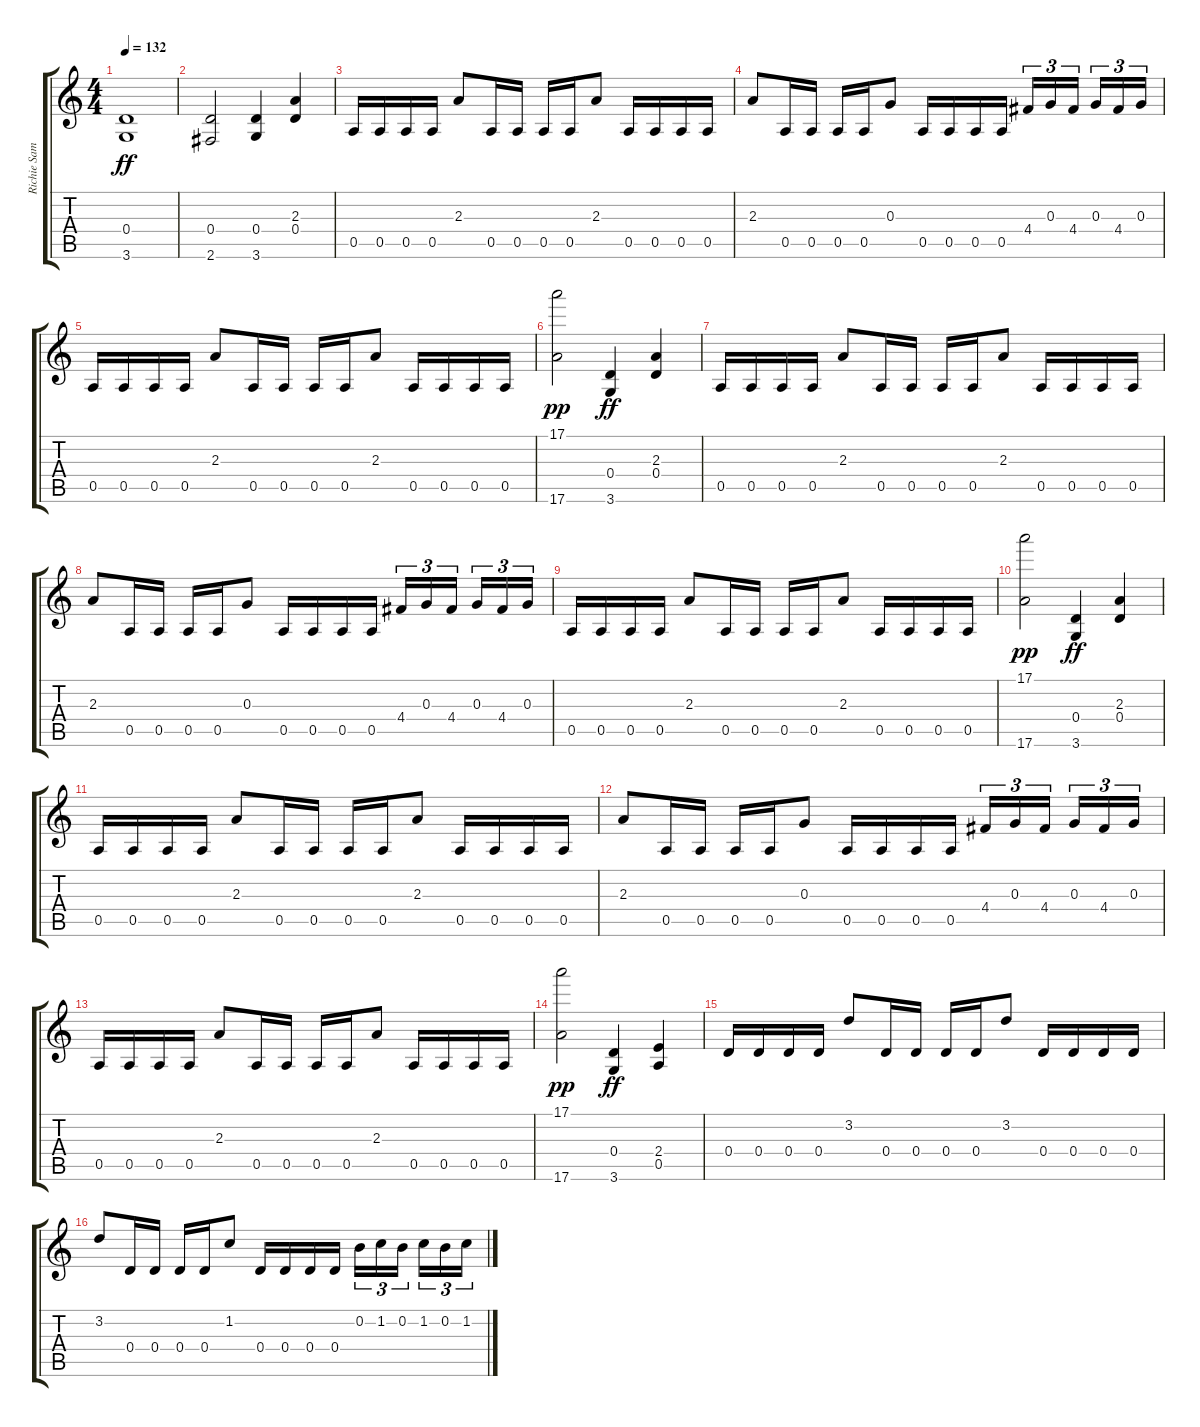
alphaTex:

\track ("Richie Sambora" "Richie Sam") {instrument distortionguitar}
\staff {score tabs}
\tuning (E4 B3 G3 D3 A2 E2) {hide}
\ts (4 4)
\tempo 132
\clef g2
\ks c
(0.4 3.6).1{dy ff} |
(0.4 2.6).2 (0.4 3.6).4 (2.3 0.4).4 |
0.5.16 0.5.16 0.5.16 0.5.16 2.3.8 0.5.16 0.5.16 0.5.16 0.5.16 2.3.8 0.5.16 0.5.16 0.5.16 0.5.16 |
2.3.8 0.5.16 0.5.16 0.5.16 0.5.16 0.3.8 0.5.16 0.5.16 0.5.16 0.5.16 4.4.16{tu (3 2)} 0.3.16{tu (3 2)} 4.4.16{tu (3 2)} 0.3.16{tu (3 2)} 4.4.16{tu (3 2)} 0.3.16{tu (3 2)} |
0.5.16 0.5.16 0.5.16 0.5.16 2.3.8 0.5.16 0.5.16 0.5.16 0.5.16 2.3.8 0.5.16 0.5.16 0.5.16 0.5.16 |
(17.1 17.6).2{dy pp} (0.4 3.6).4{dy ff} (2.3 0.4).4 |
0.5.16 0.5.16 0.5.16 0.5.16 2.3.8 0.5.16 0.5.16 0.5.16 0.5.16 2.3.8 0.5.16 0.5.16 0.5.16 0.5.16 |
2.3.8 0.5.16 0.5.16 0.5.16 0.5.16 0.3.8 0.5.16 0.5.16 0.5.16 0.5.16 4.4.16{tu (3 2)} 0.3.16{tu (3 2)} 4.4.16{tu (3 2)} 0.3.16{tu (3 2)} 4.4.16{tu (3 2)} 0.3.16{tu (3 2)} |
0.5.16 0.5.16 0.5.16 0.5.16 2.3.8 0.5.16 0.5.16 0.5.16 0.5.16 2.3.8 0.5.16 0.5.16 0.5.16 0.5.16 |
(17.1 17.6).2{dy pp} (0.4 3.6).4{dy ff} (2.3 0.4).4 |
0.5.16 0.5.16 0.5.16 0.5.16 2.3.8 0.5.16 0.5.16 0.5.16 0.5.16 2.3.8 0.5.16 0.5.16 0.5.16 0.5.16 |
2.3.8 0.5.16 0.5.16 0.5.16 0.5.16 0.3.8 0.5.16 0.5.16 0.5.16 0.5.16 4.4.16{tu (3 2)} 0.3.16{tu (3 2)} 4.4.16{tu (3 2)} 0.3.16{tu (3 2)} 4.4.16{tu (3 2)} 0.3.16{tu (3 2)} |
0.5.16 0.5.16 0.5.16 0.5.16 2.3.8 0.5.16 0.5.16 0.5.16 0.5.16 2.3.8 0.5.16 0.5.16 0.5.16 0.5.16 |
(17.1 17.6).2{dy pp} (0.4 3.6).4{dy ff} (2.4 0.5).4 |
0.4.16 0.4.16 0.4.16 0.4.16 3.2.8 0.4.16 0.4.16 0.4.16 0.4.16 3.2.8 0.4.16 0.4.16 0.4.16 0.4.16 |
3.2.8 0.4.16 0.4.16 0.4.16 0.4.16 1.2.8 0.4.16 0.4.16 0.4.16 0.4.16 0.2.16{tu (3 2)} 1.2.16{tu (3 2)} 0.2.16{tu (3 2)} 1.2.16{tu (3 2)} 0.2.16{tu (3 2)} 1.2.16{tu (3 2)}
